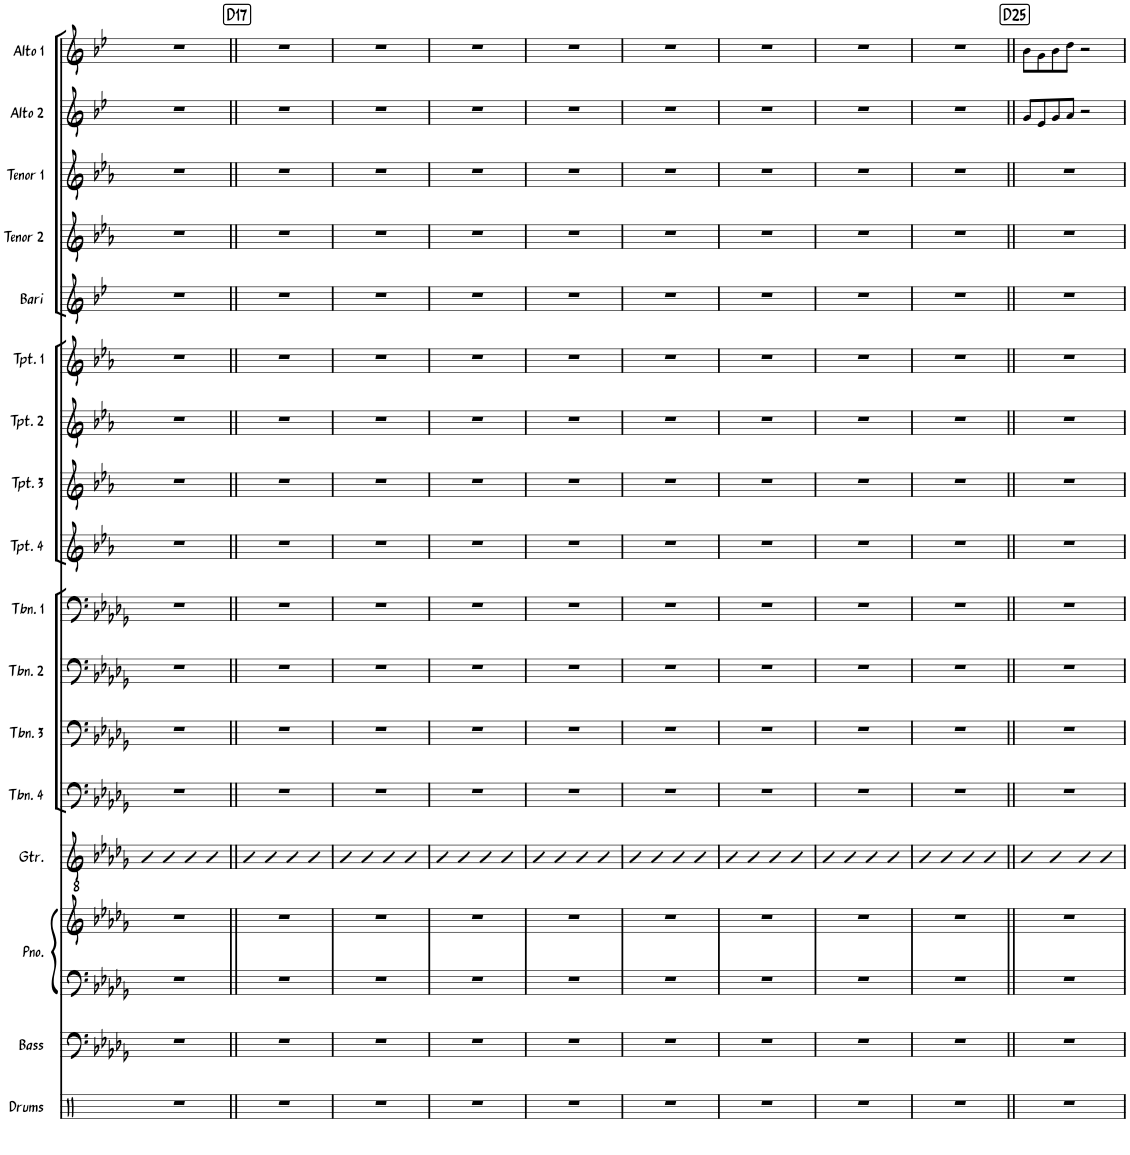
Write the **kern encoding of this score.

**kern	**kern	**kern	**kern	**kern	**kern	**kern	**kern	**kern	**kern	**kern	**kern	**kern	**kern	**kern	**kern	**kern	**kern
*part17	*part16	*part15	*part15	*part14	*part13	*part12	*part11	*part10	*part9	*part8	*part7	*part6	*part5	*part4	*part3	*part2	*part1
*staff18	*staff17	*staff16	*staff15	*staff14	*staff13	*staff12	*staff11	*staff10	*staff9	*staff8	*staff7	*staff6	*staff5	*staff4	*staff3	*staff2	*staff1
*I"Drums	*I"Bass	*I"Piano	*	*I"Guitar	*I"Trombone 4	*I"Trombone 3	*I"Trombone 2	*I"Trombone 1	*I"Trumpet 4	*I"Trumpet 3	*I"Trumpet 2	*I"Trumpet 1	*I"Bari Sax	*I"Tenor Sax 2	*I"Tenor Sax 1	*I"Alto Sax 2	*I"Alto Sax 1
*I'Drums	*I'Bass	*I'Pno.	*	*I'Gtr.	*I'Tbn. 4	*I'Tbn. 3	*I'Tbn. 2	*I'Tbn. 1	*I'Tpt. 4	*I'Tpt. 3	*I'Tpt. 2	*I'Tpt. 1	*I'Bari	*I'Tenor 2	*I'Tenor 1	*I'Alto 2	*I'Alto 1
!!LO:PB:g=z
*clefX	*clefF4	*clefF4	*clefG2	*clefGv2	*clefF4	*clefF4	*clefF4	*clefF4	*clefG2	*clefG2	*clefG2	*clefG2	*clefG2	*clefG2	*clefG2	*clefG2	*clefG2
*	*Trd7c12	*	*	*	*	*	*	*	*Trd1c2	*Trd1c2	*Trd1c2	*Trd1c2	*Trd12c21	*Trd8c14	*Trd8c14	*Trd5c9	*Trd5c9
*k[]	*k[b-e-a-d-g-]	*k[b-e-a-d-g-]	*k[b-e-a-d-g-]	*k[b-e-a-d-g-]	*k[b-e-a-d-g-]	*k[b-e-a-d-g-]	*k[b-e-a-d-g-]	*k[b-e-a-d-g-]	*k[b-e-a-]	*k[b-e-a-]	*k[b-e-a-]	*k[b-e-a-]	*k[b-e-]	*k[b-e-a-]	*k[b-e-a-]	*k[b-e-]	*k[b-e-]
*M4/4	*M4/4	*M4/4	*M4/4	*M4/4	*M4/4	*M4/4	*M4/4	*M4/4	*M4/4	*M4/4	*M4/4	*M4/4	*M4/4	*M4/4	*M4/4	*M4/4	*M4/4
=53	=53	=53	=53	=53	=53	=53	=53	=53	=53	=53	=53	=53	=53	=53	=53	=53	=53
1r	1r	1r	1r	4B-	1r	1r	1r	1r	1r	1r	1r	1r	1r	1r	1r	1r	1r
.	.	.	.	4B-	.	.	.	.	.	.	.	.	.	.	.	.	.
.	.	.	.	4B-	.	.	.	.	.	.	.	.	.	.	.	.	.
.	.	.	.	4B-	.	.	.	.	.	.	.	.	.	.	.	.	.
!!LO:REH:place=s1:a:B:rj:fs=14:t=D17
=54||	=54||	=54||	=54||	=54||	=54||	=54||	=54||	=54||	=54||	=54||	=54||	=54||	=54||	=54||	=54||	=54||	=54||
1r	1r	1r	1r	4B-	1r	1r	1r	1r	1r	1r	1r	1r	1r	1r	1r	1r	1r
.	.	.	.	4B-	.	.	.	.	.	.	.	.	.	.	.	.	.
.	.	.	.	4B-	.	.	.	.	.	.	.	.	.	.	.	.	.
.	.	.	.	4B-	.	.	.	.	.	.	.	.	.	.	.	.	.
=55	=55	=55	=55	=55	=55	=55	=55	=55	=55	=55	=55	=55	=55	=55	=55	=55	=55
1r	1r	1r	1r	4B-	1r	1r	1r	1r	1r	1r	1r	1r	1r	1r	1r	1r	1r
.	.	.	.	4B-	.	.	.	.	.	.	.	.	.	.	.	.	.
.	.	.	.	4B-	.	.	.	.	.	.	.	.	.	.	.	.	.
.	.	.	.	4B-	.	.	.	.	.	.	.	.	.	.	.	.	.
=56	=56	=56	=56	=56	=56	=56	=56	=56	=56	=56	=56	=56	=56	=56	=56	=56	=56
1r	1r	1r	1r	4B-	1r	1r	1r	1r	1r	1r	1r	1r	1r	1r	1r	1r	1r
.	.	.	.	4B-	.	.	.	.	.	.	.	.	.	.	.	.	.
.	.	.	.	4B-	.	.	.	.	.	.	.	.	.	.	.	.	.
.	.	.	.	4B-	.	.	.	.	.	.	.	.	.	.	.	.	.
=57	=57	=57	=57	=57	=57	=57	=57	=57	=57	=57	=57	=57	=57	=57	=57	=57	=57
1r	1r	1r	1r	4B-	1r	1r	1r	1r	1r	1r	1r	1r	1r	1r	1r	1r	1r
.	.	.	.	4B-	.	.	.	.	.	.	.	.	.	.	.	.	.
.	.	.	.	4B-	.	.	.	.	.	.	.	.	.	.	.	.	.
.	.	.	.	4B-	.	.	.	.	.	.	.	.	.	.	.	.	.
=58	=58	=58	=58	=58	=58	=58	=58	=58	=58	=58	=58	=58	=58	=58	=58	=58	=58
1r	1r	1r	1r	4B-	1r	1r	1r	1r	1r	1r	1r	1r	1r	1r	1r	1r	1r
.	.	.	.	4B-	.	.	.	.	.	.	.	.	.	.	.	.	.
.	.	.	.	4B-	.	.	.	.	.	.	.	.	.	.	.	.	.
.	.	.	.	4B-	.	.	.	.	.	.	.	.	.	.	.	.	.
=59	=59	=59	=59	=59	=59	=59	=59	=59	=59	=59	=59	=59	=59	=59	=59	=59	=59
1r	1r	1r	1r	4B-	1r	1r	1r	1r	1r	1r	1r	1r	1r	1r	1r	1r	1r
.	.	.	.	4B-	.	.	.	.	.	.	.	.	.	.	.	.	.
.	.	.	.	4B-	.	.	.	.	.	.	.	.	.	.	.	.	.
.	.	.	.	4B-	.	.	.	.	.	.	.	.	.	.	.	.	.
=60	=60	=60	=60	=60	=60	=60	=60	=60	=60	=60	=60	=60	=60	=60	=60	=60	=60
1r	1r	1r	1r	4B-	1r	1r	1r	1r	1r	1r	1r	1r	1r	1r	1r	1r	1r
.	.	.	.	4B-	.	.	.	.	.	.	.	.	.	.	.	.	.
.	.	.	.	4B-	.	.	.	.	.	.	.	.	.	.	.	.	.
.	.	.	.	4B-	.	.	.	.	.	.	.	.	.	.	.	.	.
=61	=61	=61	=61	=61	=61	=61	=61	=61	=61	=61	=61	=61	=61	=61	=61	=61	=61
1r	1r	1r	1r	4B-	1r	1r	1r	1r	1r	1r	1r	1r	1r	1r	1r	1r	1r
.	.	.	.	4B-	.	.	.	.	.	.	.	.	.	.	.	.	.
.	.	.	.	4B-	.	.	.	.	.	.	.	.	.	.	.	.	.
.	.	.	.	4B-	.	.	.	.	.	.	.	.	.	.	.	.	.
!!LO:REH:place=s1:a:B:rj:fs=14:t=D25
=62||	=62||	=62||	=62||	=62||	=62||	=62||	=62||	=62||	=62||	=62||	=62||	=62||	=62||	=62||	=62||	=62||	=62||
1r	1r	1r	1r	4B-	1r	1r	1r	1r	1r	1r	1r	1r	1r	1r	1r	8g/L	8b-\L
.	.	.	.	.	.	.	.	.	.	.	.	.	.	.	.	8e-/	8g\
.	.	.	.	4B-	.	.	.	.	.	.	.	.	.	.	.	8g/	8b-\
.	.	.	.	.	.	.	.	.	.	.	.	.	.	.	.	8a/J	8dd\J
.	.	.	.	4B-	.	.	.	.	.	.	.	.	.	.	.	2r	2r
.	.	.	.	4B-	.	.	.	.	.	.	.	.	.	.	.	.	.
=	=	=	=	=	=	=	=	=	=	=	=	=	=	=	=	=	=
*-	*-	*-	*-	*-	*-	*-	*-	*-	*-	*-	*-	*-	*-	*-	*-	*-	*-
